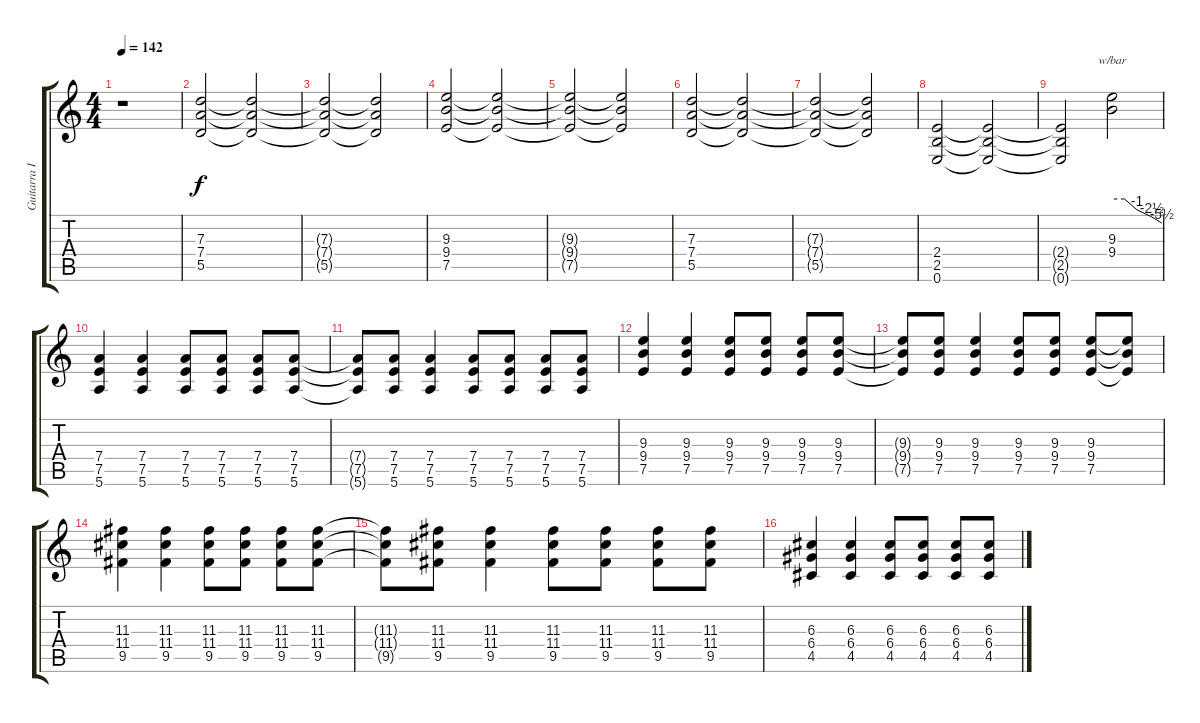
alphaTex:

\track ("Guitarra II" "Guitarra I") {instrument overdrivenguitar}
\staff {score tabs}
\tuning (E4 B3 G3 D3 A2 E2) {hide}
\ts (4 4)
\tempo 142
\clef g2
\ks c
r.1{dy f} |
(7.3 7.4 5.5).2{volume 16} (7.3{t} 7.4{t} 5.5{t}).2 |
(7.3{t} 7.4{t} 5.5{t}).2 (7.3{t} 7.4{t} 5.5{t}).2 |
(9.3 9.4 7.5).2 (9.3{t} 9.4{t} 7.5{t}).2 |
(9.3{t} 9.4{t} 7.5{t}).2 (9.3{t} 9.4{t} 7.5{t}).2 |
(7.3 7.4 5.5).2 (7.3{t} 7.4{t} 5.5{t}).2 |
(7.3{t} 7.4{t} 5.5{t}).2 (7.3{t} 7.4{t} 5.5{t}).2 |
(2.4 2.5 0.6).2 (2.4{t} 2.5{t} 0.6{t}).2 |
(2.4{t} 2.5{t} 0.6{t}).2 (9.3 9.4).2{tbe (custom default 0 0 15 0 30 -4 48 -10 60 -22)} |
(7.4 7.5 5.6).4 (7.4 7.5 5.6).4 (7.4 7.5 5.6).8 (7.4 7.5 5.6).8 (7.4 7.5 5.6).8 (7.4 7.5 5.6).8 |
(7.4{t} 7.5{t} 5.6{t}).8 (7.4 7.5 5.6).8 (7.4 7.5 5.6).4 (7.4 7.5 5.6).8 (7.4 7.5 5.6).8 (7.4 7.5 5.6).8 (7.4 7.5 5.6).8 |
(9.3 9.4 7.5).4 (9.3 9.4 7.5).4 (9.3 9.4 7.5).8 (9.3 9.4 7.5).8 (9.3 9.4 7.5).8 (9.3 9.4 7.5).8 |
(9.3{t} 9.4{t} 7.5{t}).8 (9.3 9.4 7.5).8 (9.3 9.4 7.5).4 (9.3 9.4 7.5).8 (9.3 9.4 7.5).8 (9.3 9.4 7.5).8 (9.3{t} 9.4{t} 7.5{t}).8 |
(11.3 11.4 9.5).4 (11.3 11.4 9.5).4 (11.3 11.4 9.5).8 (11.3 11.4 9.5).8 (11.3 11.4 9.5).8 (11.3 11.4 9.5).8 |
(11.3{t} 11.4{t} 9.5{t}).8 (11.3 11.4 9.5).8 (11.3 11.4 9.5).4 (11.3 11.4 9.5).8 (11.3 11.4 9.5).8 (11.3 11.4 9.5).8 (11.3 11.4 9.5).8 |
(6.3 6.4 4.5).4 (6.3 6.4 4.5).4 (6.3 6.4 4.5).8 (6.3 6.4 4.5).8 (6.3 6.4 4.5).8 (6.3 6.4 4.5).8
